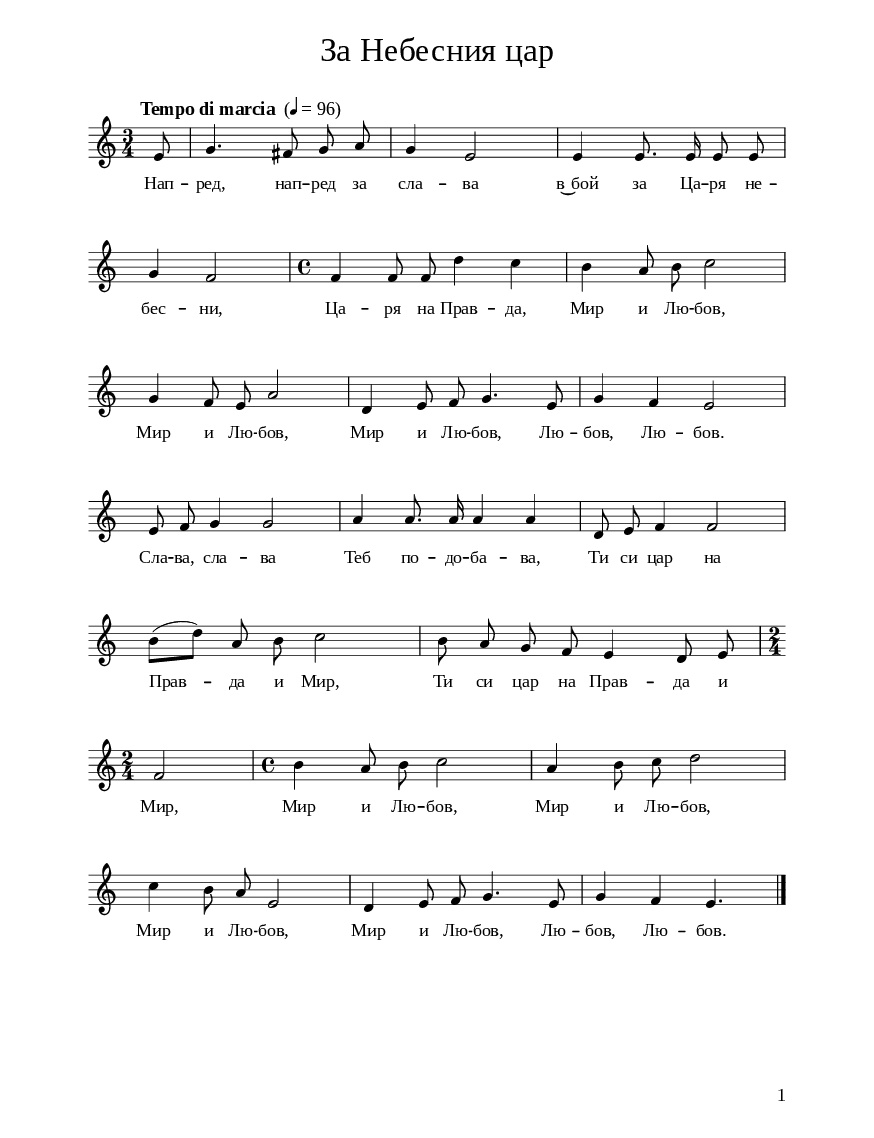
\version "2.24.2"

% include paper part and global functions
\include "include/globals.ily"

\bookpart {

\label #'ref041
\tocItem \markup "За Небесния цар"
  \include "include/bookpart-paper.ily"
  \score {
    \include "include/score-layout.ily"

    \new Voice \absolute  {
      \clef treble
      \key c \major
      \time 3/4
      \tempoFunc "Tempo di marcia " 4 "96"
      \autoBeamOff
      \partial 8


      e'8 | g'4. fis'8 g' a ' | g'4 e'2 | e'4 e'8. e'16 e'8 e' | \break

      g'4 f'2 | \time 4/4  f'4 f'8 f' d''4 c'' | b'4 a'8 b' c''2 \break |

      g'4 f'8 e' a'2 | d'4 e'8 f' g'4. e'8 | g'4 f' e'2 \break |

      e'8 f' g'4 g'2 | a'4 a'8. a'16 a'4 a' | d'8 e' f'4 f'2 \break |

      b'8 ([ d'' ]) a' b' c''2 | b'8 a' g' f' e'4 d'8 e' \break |

      \time 2/4  f'2 |  \time 4/4  b'4 a'8 b' c''2 |  a'4 b'8 c'' d''2 \break |

      c''4 b'8 a' e'2 | d'4 e'8 f' g'4. e'8 |  g'4 f' e'4. \bar "|."
    }

    \addlyrics {
      Нап -- ред,
      нап -- ред за сла -- ва в~бой за Ца -- ря не --
      бес -- ни, Ца -- ря на Прав -- да, Мир и Лю --
      бов, Мир и Лю -- бов, Мир и Лю -- бов, Лю --
      бов, Лю -- бов. Сла -- ва, сла -- ва Теб по --
      до -- ба -- ва, Ти си цар на Прав -- да и Мир,
      Ти си цар на Прав -- да и Мир, Мир и Лю --
      бов, Мир и Лю -- бов, Мир и Лю -- бов, Мир и
      Лю -- бов, Лю -- бов, Лю -- бов.}

      \header {
        title = \titleFunc "За Небесния цар" "Za Nebesnija car"
      }

      \midi{}

    } % score



  } % bookpart
